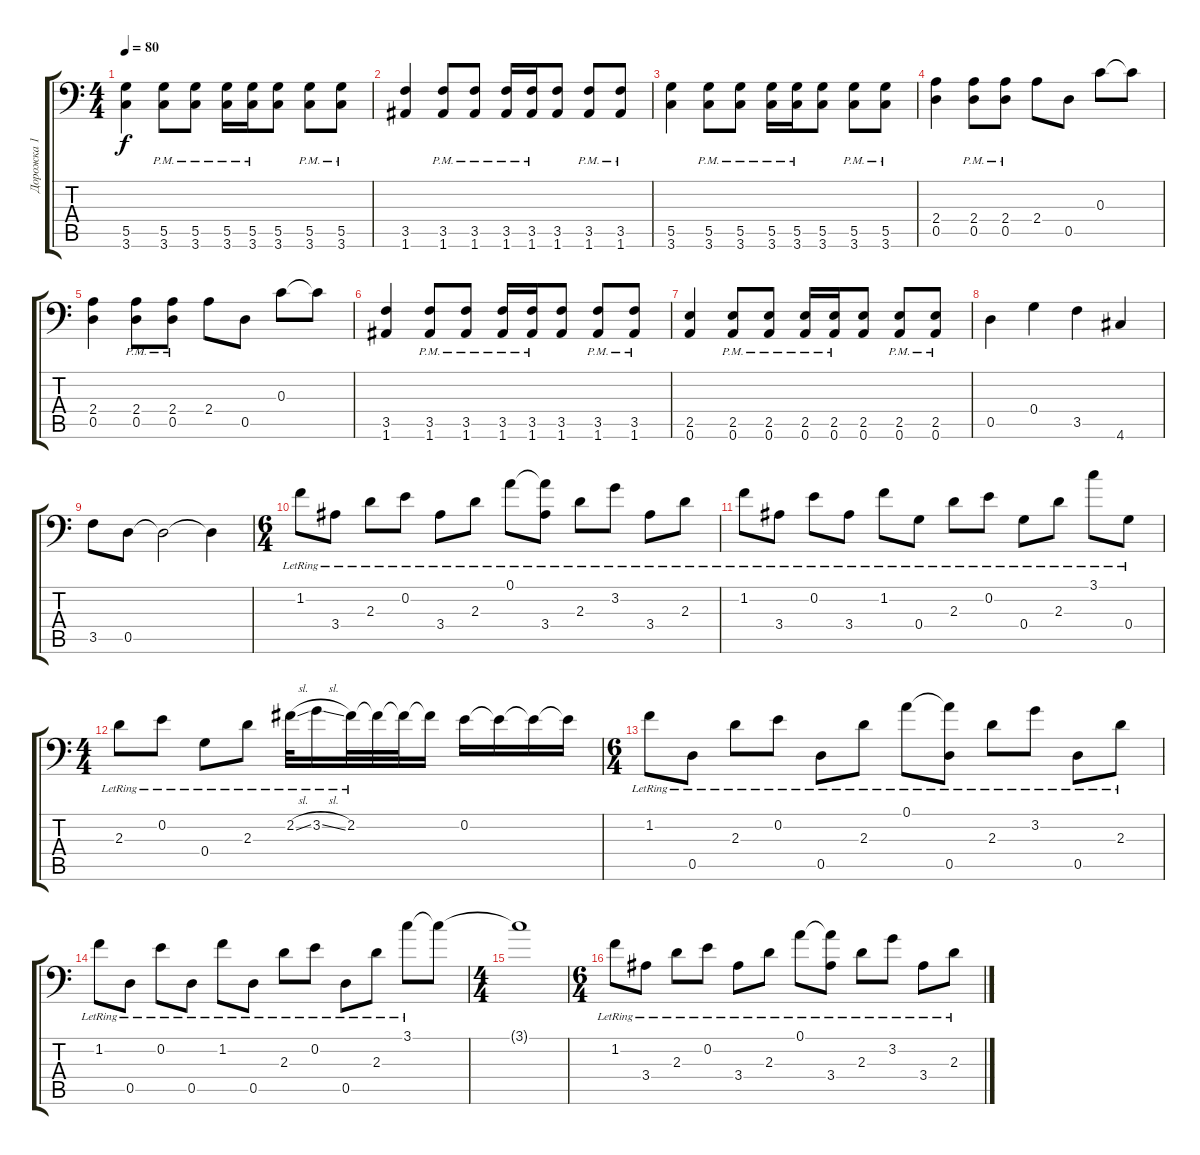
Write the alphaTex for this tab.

\track ("Дорожка 1" "Дорожка 1") {instrument distortionguitar}
\staff {score tabs}
\tuning (A3 E3 C3 G2 D2 A1) {hide}
\ts (4 4)
\tempo 80
\clef f4
\ks c
(5.5 3.6).4{dy f} (5.5{pm} 3.6{pm}).8 (5.5{pm} 3.6{pm}).8 (5.5{pm} 3.6{pm}).16 (5.5{pm} 3.6{pm}).16 (5.5 3.6).8 (5.5{pm} 3.6{pm}).8 (5.5{pm} 3.6{pm}).8 |
(3.5 1.6).4 (3.5{pm} 1.6{pm}).8 (3.5{pm} 1.6{pm}).8 (3.5{pm} 1.6{pm}).16 (3.5{pm} 1.6{pm}).16 (3.5 1.6).8 (3.5{pm} 1.6{pm}).8 (3.5{pm} 1.6{pm}).8 |
(5.5 3.6).4 (5.5{pm} 3.6{pm}).8 (5.5{pm} 3.6{pm}).8 (5.5{pm} 3.6{pm}).16 (5.5{pm} 3.6{pm}).16 (5.5 3.6).8 (5.5{pm} 3.6{pm}).8 (5.5{pm} 3.6{pm}).8 |
(2.4 0.5).4 (2.4{pm} 0.5{pm}).8 (2.4{pm} 0.5{pm}).8 2.4.8 0.5.8 0.3.8 0.3{t}.8 |
(2.4 0.5).4 (2.4{pm} 0.5{pm}).8 (2.4{pm} 0.5{pm}).8 2.4.8 0.5.8 0.3.8 0.3{t}.8 |
(3.5 1.6).4 (3.5{pm} 1.6{pm}).8 (3.5{pm} 1.6{pm}).8 (3.5{pm} 1.6{pm}).16 (3.5{pm} 1.6{pm}).16 (3.5 1.6).8 (3.5{pm} 1.6{pm}).8 (3.5{pm} 1.6{pm}).8 |
(2.5 0.6).4 (2.5{pm} 0.6{pm}).8 (2.5{pm} 0.6{pm}).8 (2.5{pm} 0.6{pm}).16 (2.5{pm} 0.6{pm}).16 (2.5 0.6).8 (2.5{pm} 0.6{pm}).8 (2.5{pm} 0.6{pm}).8 |
0.5.4 0.4.4 3.5.4 4.6.4 |
3.5.8 0.5.8 0.5{t}.2 0.5{t}.4 |
\ts (6 4)
1.2{lr}.8{instrument electricguitarclean} 3.4{lr}.8 2.3{lr}.8 0.2{lr}.8 3.4{lr}.8 2.3{lr}.8 0.1{lr}.8 (0.1{t} 3.4{lr}).8 2.3{lr}.8 3.2{lr}.8 3.4{lr}.8 2.3{lr}.8 |
1.2{lr}.8 3.4{lr}.8 0.2{lr}.8 3.4{lr}.8 1.2{lr}.8 0.4{lr}.8 2.3{lr}.8 0.2{lr}.8 0.4{lr}.8 2.3{lr}.8 3.1{lr}.8 0.4{lr}.8 |
\ts (4 4)
2.3{lr}.8 0.2{lr}.8 0.4{lr}.8 2.3{lr}.8 2.2{sl lr}.32 3.2{sl lr}.16 2.2{lr}.32 2.2{t}.32 2.2{t}.32 2.2{t}.16 0.2.16 0.2{t}.16 0.2{t}.16 0.2{t}.16 |
\ts (6 4)
1.2{lr}.8{instrument electricguitarclean} 0.5{lr}.8 2.3{lr}.8 0.2{lr}.8 0.5{lr}.8 2.3{lr}.8 0.1{lr}.8 (0.1{t} 0.5{lr}).8 2.3{lr}.8 3.2{lr}.8 0.5{lr}.8 2.3{lr}.8 |
1.2{lr}.8 0.5{lr}.8 0.2{lr}.8 0.5{lr}.8 1.2{lr}.8 0.5{lr}.8 2.3{lr}.8 0.2{lr}.8 0.5{lr}.8 2.3{lr}.8 3.1{lr}.8 3.1{t}.8 |
\ts (4 4)
3.1{t}.1 |
\ts (6 4)
1.2{lr}.8{instrument electricguitarclean} 3.4{lr}.8 2.3{lr}.8 0.2{lr}.8 3.4{lr}.8 2.3{lr}.8 0.1{lr}.8 (0.1{t} 3.4{lr}).8 2.3{lr}.8 3.2{lr}.8 3.4{lr}.8 2.3{lr}.8
